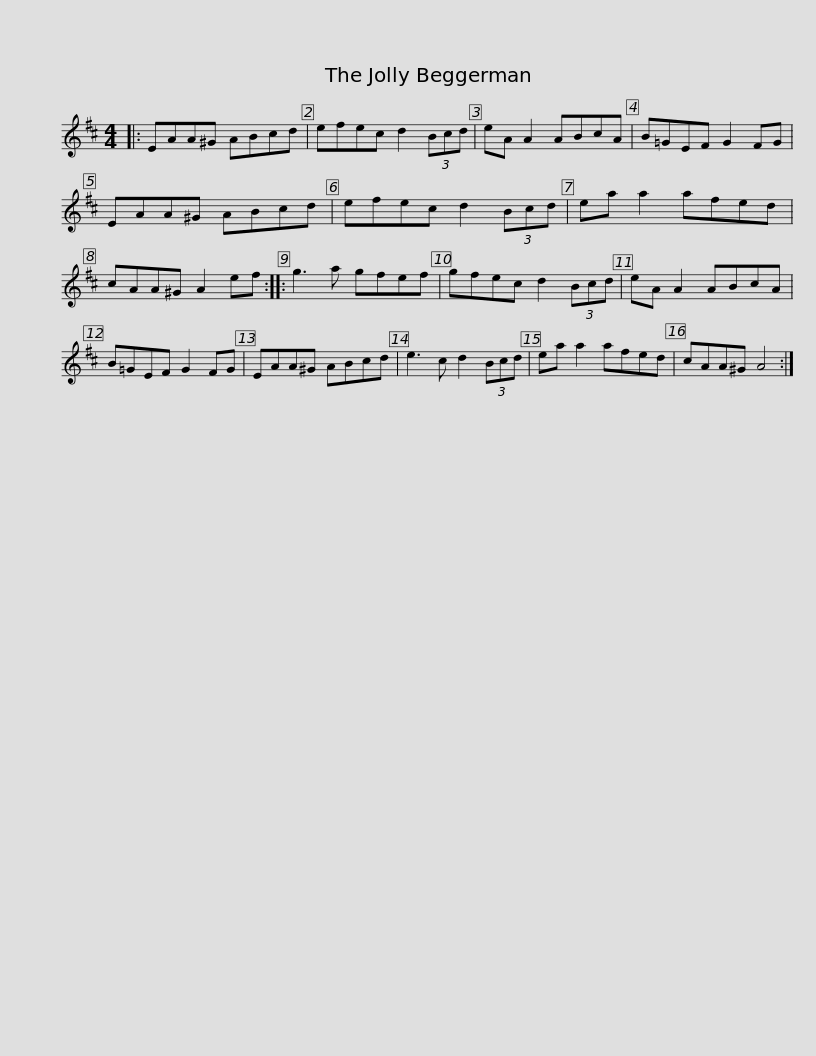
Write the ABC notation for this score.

X:1
L:1/8
M:4/4
I:linebreak $
K:D
V:1 treble
V:1
|: EAA^G ABcd | efec d2 (3Bcd | eA A2 ABcA | B=GEF G2 FG | EAA^G ABcd |$ %5
 efec d2 (3Bcd | ea a2 afed | cAA^G A2 ef :: g3 a gfef | gfec d2 (3Bcd |$ %10
 eA A2 ABcA | B=GEF G2 FG | EAA^G ABcd | e3 c d2 (3Bcd | ea a2 afed | %15
 cAA^G A4 :| %16
